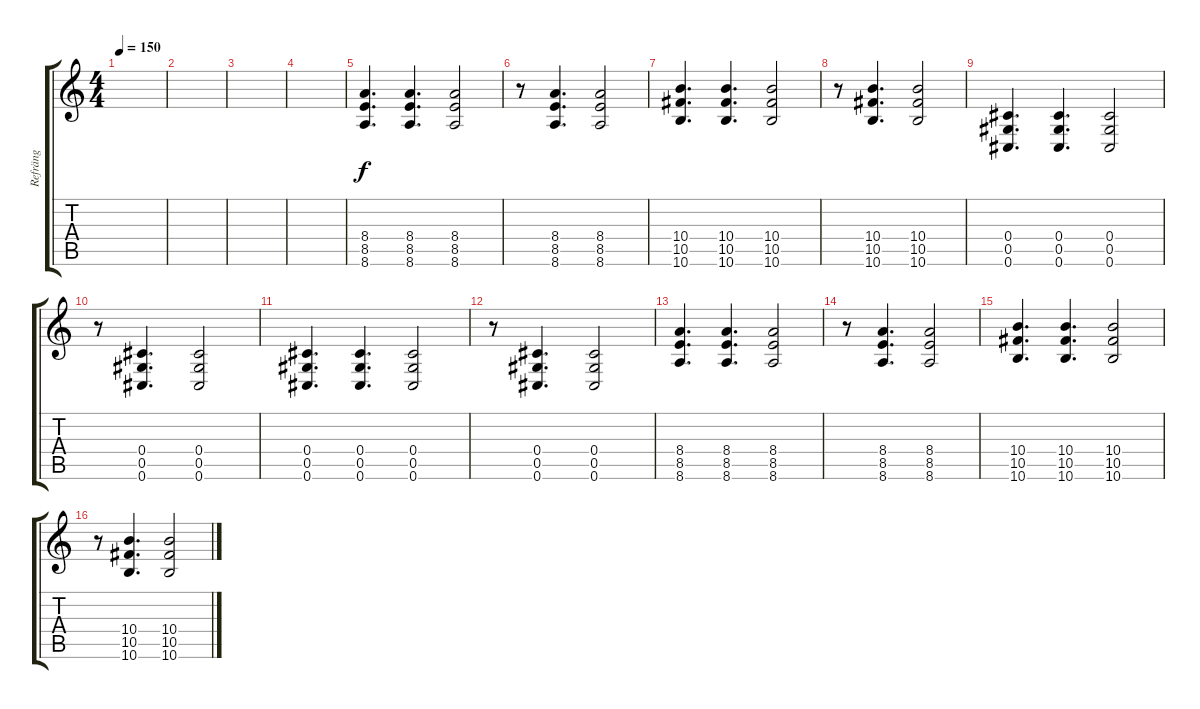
\track ("Refräng" "Refräng") {instrument distortionguitar}
\staff {score tabs}
\tuning (Eb4 Bb3 Gb3 Db3 Ab2 Db2) {hide}
\ts (4 4)
\tempo 150
\clef g2
\ks c
|
|
|
|
(8.4 8.5 8.6).4{d} (8.4 8.5 8.6).4{d} (8.4 8.5 8.6).2 |
r.8 (8.4 8.5 8.6).4{d} (8.4 8.5 8.6).2 |
(10.4 10.5 10.6).4{d} (10.4 10.5 10.6).4{d} (10.4 10.5 10.6).2 |
r.8 (10.4 10.5 10.6).4{d} (10.4 10.5 10.6).2 |
(0.4 0.5 0.6).4{d} (0.4 0.5 0.6).4{d} (0.4 0.5 0.6).2 |
r.8 (0.4 0.5 0.6).4{d} (0.4 0.5 0.6).2 |
(0.4 0.5 0.6).4{d} (0.4 0.5 0.6).4{d} (0.4 0.5 0.6).2 |
r.8 (0.4 0.5 0.6).4{d} (0.4 0.5 0.6).2 |
(8.4 8.5 8.6).4{d} (8.4 8.5 8.6).4{d} (8.4 8.5 8.6).2 |
r.8 (8.4 8.5 8.6).4{d} (8.4 8.5 8.6).2 |
(10.4 10.5 10.6).4{d} (10.4 10.5 10.6).4{d} (10.4 10.5 10.6).2 |
r.8 (10.4 10.5 10.6).4{d} (10.4 10.5 10.6).2
